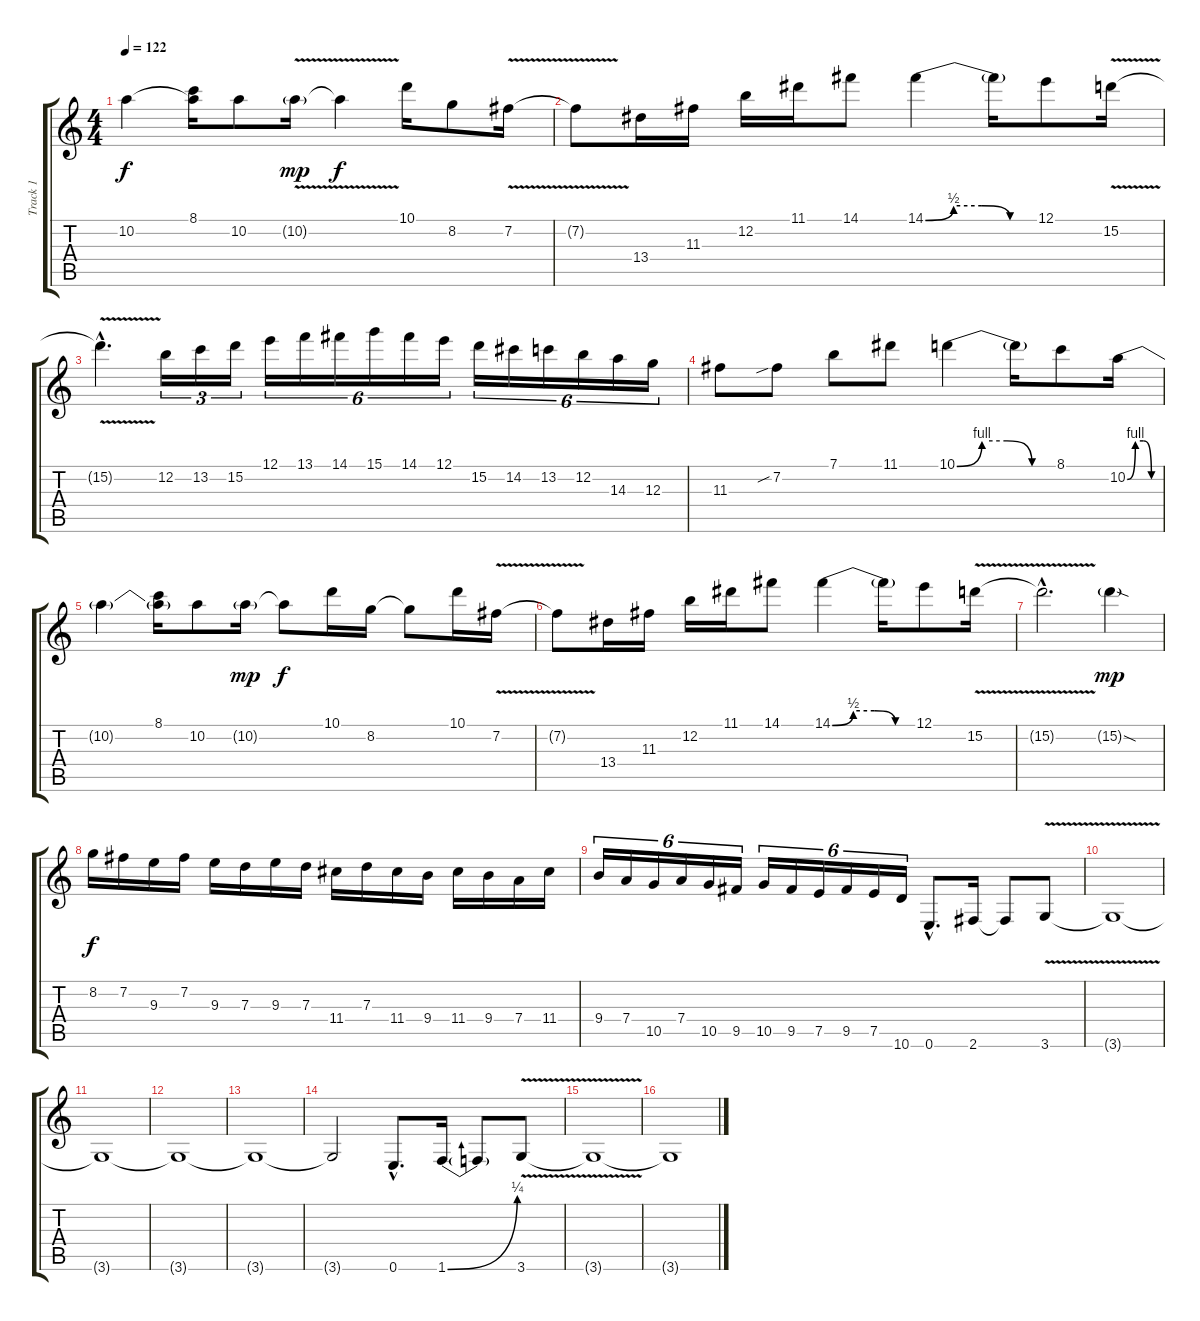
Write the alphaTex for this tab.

\track ("Track 1" "Track 1") {instrument distortionguitar}
\staff {score tabs}
\tuning (E4 B3 G3 D3 A2 E2) {hide}
\ts (4 4)
\tempo 122
\clef g2
\ks c
10.2{t}.4{dy f} (8.1 10.2{t}).16 10.2.8 10.2{v g}.16{dy mp} 10.2{t}.4{dy f} 10.1.16 8.2.8 7.2{v}.16 |
7.2{t}.8 13.4.16 11.3.16 12.2.16 11.1.16 14.1.8 14.1{be (custom 0 0 15 2 30 2 45 0 60 0)}.4 14.1{t}.16 12.1.8 15.2{v}.16 |
15.2{hac t}.4{d} 12.2.16{tu (3 2)} 13.2.16{tu (3 2)} 15.2.16{tu (3 2)} 12.1.16{tu (6 4)} 13.1.16{tu (6 4)} 14.1.16{tu (6 4)} 15.1.16{tu (6 4)} 14.1.16{tu (6 4)} 12.1.16{tu (6 4)} 15.2.16{tu (6 4)} 14.2.16{tu (6 4)} 13.2.16{tu (6 4)} 12.2.16{tu (6 4)} 14.3.16{tu (6 4)} 12.3.16{tu (6 4)} |
11.3.8 7.2{sib}.8 7.1.8 11.1.8 10.1{be (custom 0 0 15 4 30 4 45 0 60 0)}.4 10.1{t}.16 8.1.8 10.2{be (custom 0 0 15 4 30 4 45 0 60 0)}.16 |
10.2{t}.4 (8.1 10.2{t}).16 10.2.8 10.2{g}.16{dy mp} 10.2{t}.8{dy f} 10.1.16 8.2.16 8.2{t}.8 10.1.16 7.2{v}.16 |
7.2{t}.8 13.4.16 11.3.16 12.2.16 11.1.16 14.1.8 14.1{be (custom 0 0 15 2 30 2 45 0 60 0)}.4 14.1{t}.16 12.1.8 15.2{v}.16 |
15.2{hac t}.2{d} 15.2{sod g}.4{dy mp} |
8.2.16{dy f} 7.2.16 9.3.16 7.2.16 9.3.16 7.3.16 9.3.16 7.3.16 11.4.16 7.3.16 11.4.16 9.4.16 11.4.16 9.4.16 7.4.16 11.4.16 |
9.4.16{tu (6 4)} 7.4.16{tu (6 4)} 10.5.16{tu (6 4)} 7.4.16{tu (6 4)} 10.5.16{tu (6 4)} 9.5.16{tu (6 4)} 10.5.16{tu (6 4)} 9.5.16{tu (6 4)} 7.5.16{tu (6 4)} 9.5.16{tu (6 4)} 7.5.16{tu (6 4)} 10.6.16{tu (6 4)} 0.6{hac}.8{d} 2.6.16 2.6{t}.8 3.6{v}.8 |
3.6{t}.1 |
3.6{t}.1 |
3.6{t}.1 |
3.6{t}.1 |
3.6{t}.2 0.6{hac}.8{d} 1.6{be (bend 0 0 60 1)}.16 1.6{t}.8 3.6{v}.8 |
3.6{t}.1 |
3.6{t}.1
